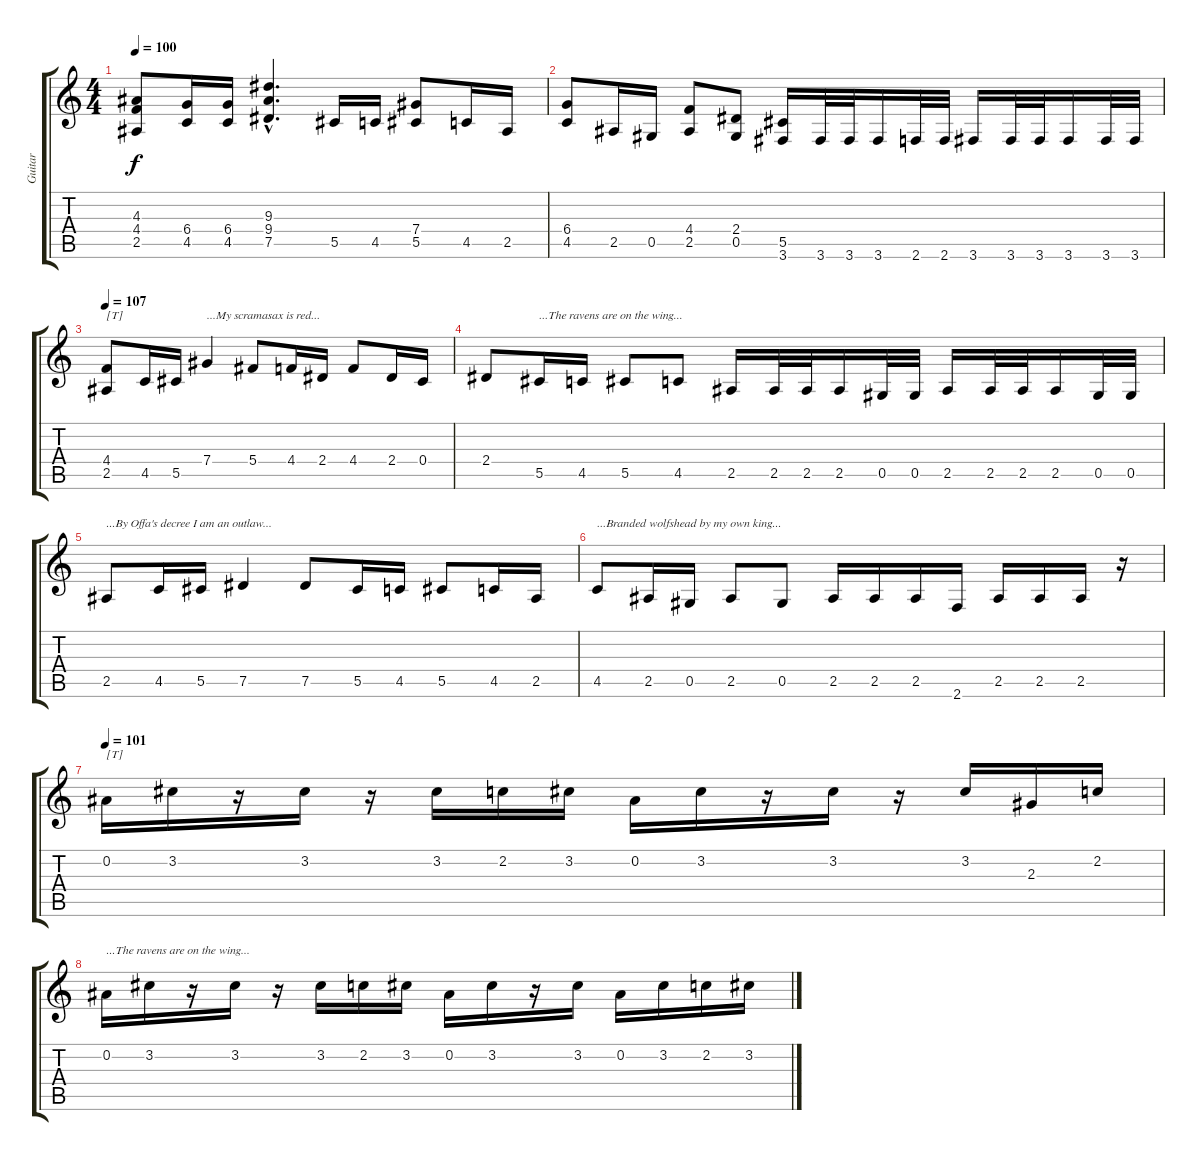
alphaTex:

\track ("Guitar" "Guitar") {instrument distortionguitar}
\staff {score tabs}
\tuning (Eb4 Bb3 Gb3 Db3 Ab2 Eb2) {hide}
\ts (4 4)
\tempo 100
\clef g2
\ks c
(4.3 4.4 2.5).8{dy f} (6.4 4.5).16 (6.4 4.5).16 (9.3{hac} 9.4{hac} 7.5{hac}).4{d} 5.5.16 4.5.16 (7.4 5.5).8 4.5.16 2.5.16 |
(6.4 4.5).8 2.5.16 0.5.16 (4.4 2.5).8 (2.4 0.5).8 (5.5 3.6).16 3.6.32 3.6.32 3.6.16 2.6.32 2.6.32 3.6.16 3.6.32 3.6.32 3.6.16 3.6.32 3.6.32 |
\tempo 107
(4.4 2.5).8{txt "[T]"} 4.5.16 5.5.16 7.4.4{txt "...My scramasax is red..."} 5.4.8 4.4.16 2.4.16 4.4.8 2.4.16 0.4.16 |
2.4.8 5.5.16{txt "...The ravens are on the wing..."} 4.5.16 5.5.8 4.5.8 2.5.16 2.5.32 2.5.32 2.5.16 0.5.32 0.5.32 2.5.16 2.5.32 2.5.32 2.5.16 0.5.32 0.5.32 |
2.5.8{txt "...By Offa's decree I am an outlaw..."} 4.5.16 5.5.16 7.5.4 7.5.8 5.5.16 4.5.16 5.5.8 4.5.16 2.5.16 |
4.5.8{txt "...Branded wolfshead by my own king..."} 2.5.16 0.5.16 2.5.8 0.5.8 2.5.16 2.5.16 2.5.16 2.6.16 2.5.16 2.5.16 2.5.16 r.16 |
\tempo 101
0.2.16{txt "[T]"} 3.2.16 r.16 3.2.16 r.16 3.2.16 2.2.16 3.2.16 0.2.16 3.2.16 r.16 3.2.16 r.16 3.2.16 2.3.16 2.2.16 |
0.2.16{txt "...The ravens are on the wing..."} 3.2.16 r.16 3.2.16 r.16 3.2.16 2.2.16 3.2.16 0.2.16 3.2.16 r.16 3.2.16 0.2.16 3.2.16 2.2.16 3.2.16
